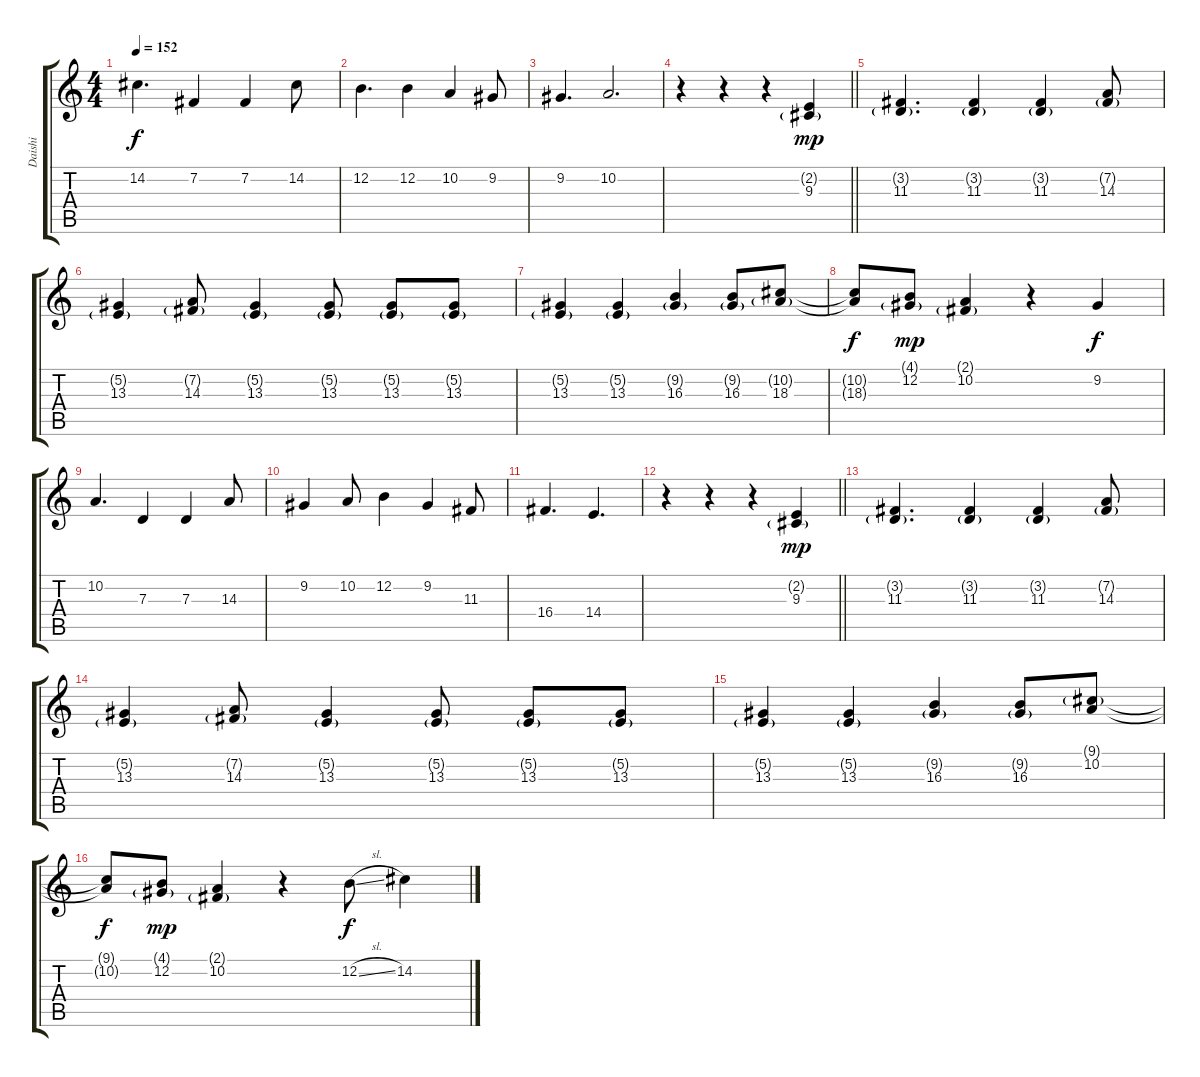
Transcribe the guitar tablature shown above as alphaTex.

\track ("Daishi" "Daishi") {instrument trumpet}
\staff {score tabs}
\tuning (E4 B3 G3 D3 A2 E2) {hide}
\ts (4 4)
\tempo 152
\clef g2
\ks c
14.2.4{d dy f} 7.2.4 7.2.4 14.2.8 |
12.2.4{d} 12.2.4 10.2.4 9.2.8 |
9.2.4{d} 10.2.2{d} |
\barLineRight lightlight
r.4 r.4 r.4 (2.2{g} 9.3).4{dy mp} |
(3.2{g} 11.3).4{d} (3.2{g} 11.3).4 (3.2{g} 11.3).4 (7.2{g} 14.3).8 |
(5.2{g} 13.3).4 (7.2{g} 14.3).8 (5.2{g} 13.3).4 (5.2{g} 13.3).8 (5.2{g} 13.3).8 (5.2{g} 13.3).8 |
(5.2{g} 13.3).4 (5.2{g} 13.3).4 (9.2{g} 16.3).4 (9.2{g} 16.3).8 (10.2{g} 18.3).8 |
(10.2{t} 18.3{t}).8{dy f} (4.1{g} 12.2).8{dy mp} (2.1{g} 10.2).4 r.4 9.2.4{dy f} |
10.2.4{d} 7.3.4 7.3.4 14.3.8 |
9.2.4 10.2.8 12.2.4 9.2.4 11.3.8 |
16.4.4{d} 14.4.4{d} |
\barLineRight lightlight
r.4 r.4 r.4 (2.2{g} 9.3).4{dy mp} |
(3.2{g} 11.3).4{d} (3.2{g} 11.3).4 (3.2{g} 11.3).4 (7.2{g} 14.3).8 |
(5.2{g} 13.3).4 (7.2{g} 14.3).8 (5.2{g} 13.3).4 (5.2{g} 13.3).8 (5.2{g} 13.3).8 (5.2{g} 13.3).8 |
(5.2{g} 13.3).4 (5.2{g} 13.3).4 (9.2{g} 16.3).4 (9.2{g} 16.3).8 (9.1{g} 10.2).8 |
(9.1{t} 10.2{t}).8{dy f} (4.1{g} 12.2).8{dy mp} (2.1{g} 10.2).4 r.4 12.2{sl}.8{dy f} 14.2.4
